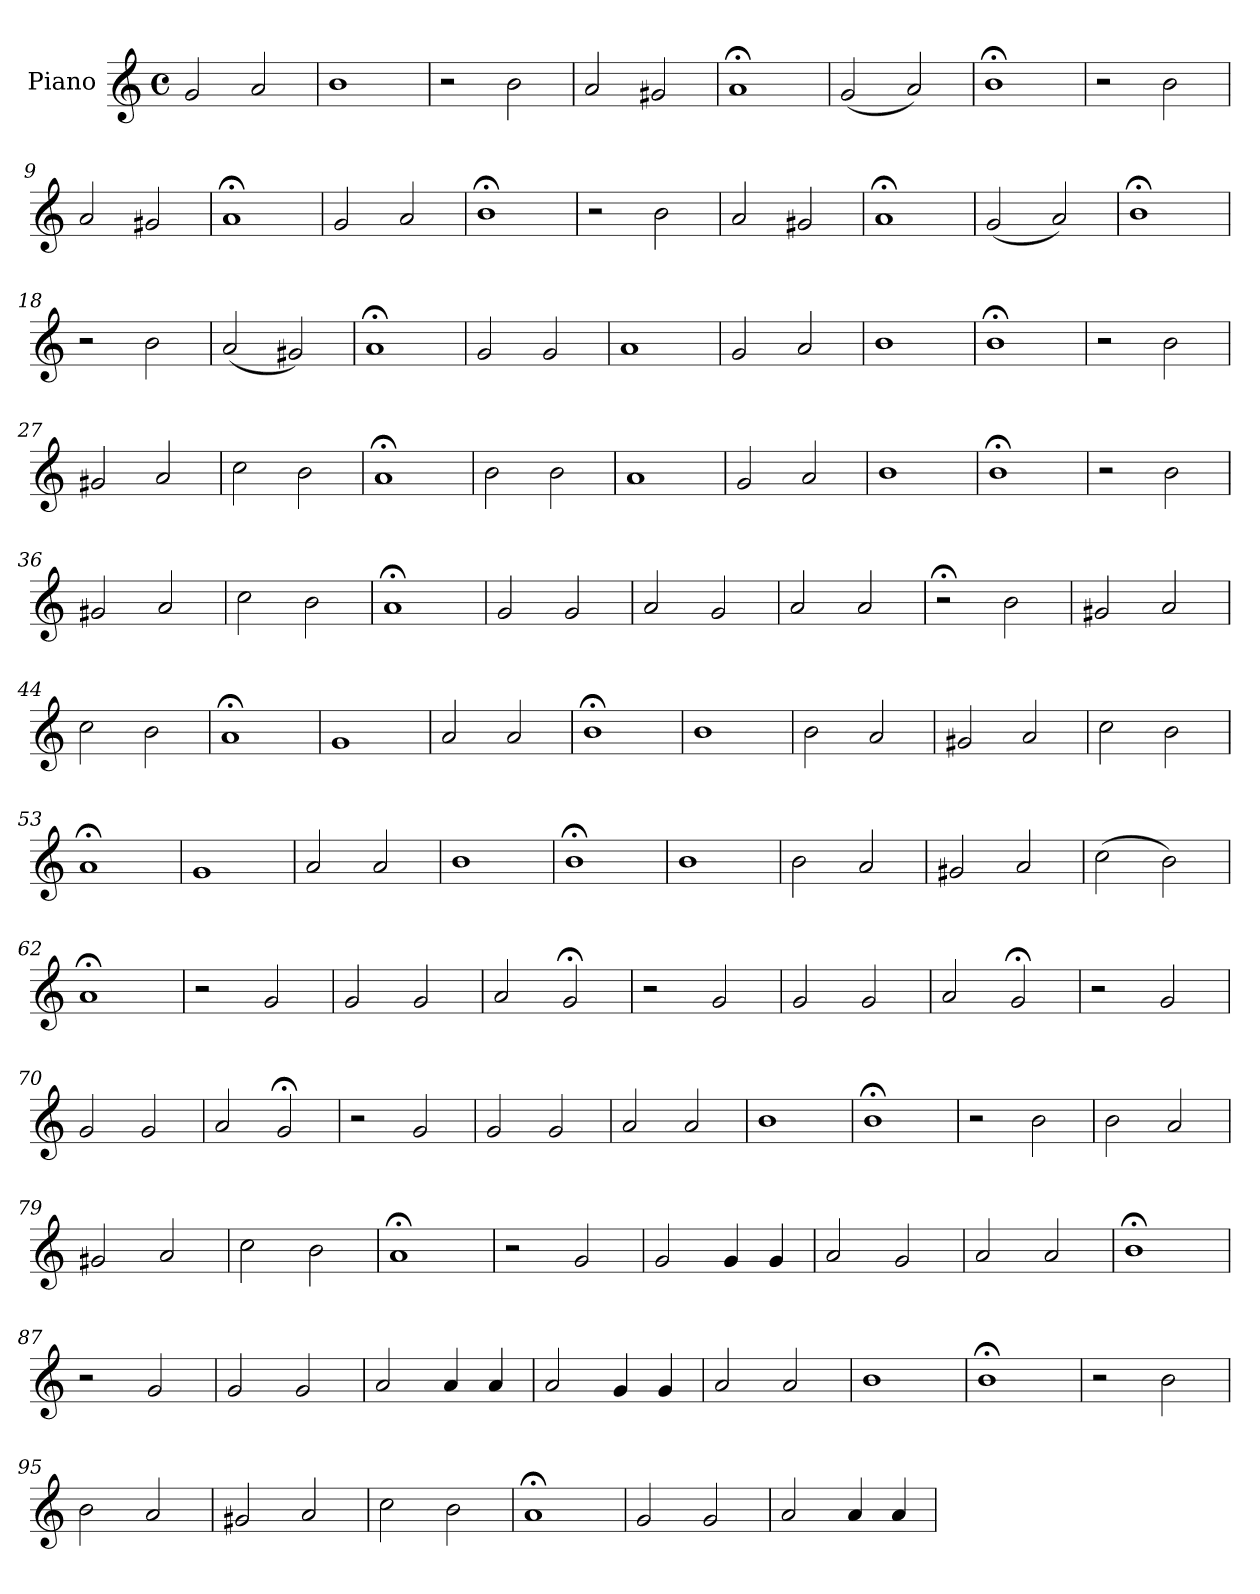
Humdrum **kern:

**kern
*part1
*staff1
*I"Piano
*I'Pno.
*clefG2
*k[]
*M4/4
*met(c)
=1
2g/
2a/
=2
1b
=3
2r
2b\
=4
2a/
2g#X/
=5
1a;<
=6
(2g/
2a/)
=7
1b;<
=8
2r
2b\
=9
2a/
2g#X/
=10
1a;<
=11
2g/
2a/
=12
1b;<
=13
2r
2b\
!!LO:LB:g=z
=14
2a/
2g#X/
=15
1a;<
=16
(2g/
2a/)
=17
1b;<
=18
2r
2b\
=19
(2a/
2g#X/)
=20
1a;<
=21
2g/
2g/
=22
1a
=23
2g/
2a/
=24
1b
=25
1b;<
=26
2r
2b\
=27
2g#X/
2a/
!!LO:LB:g=z
=28
2cc\
2b\
=29
1a;<
=30
2b\
2b\
=31
1a
=32
2g/
2a/
=33
1b
=34
1b;<
=35
2r
2b\
=36
2g#X/
2a/
=37
2cc\
2b\
=38
1a;<
=39
2g/
2g/
=40
2a/
2g/
=41
2a/
2a/
!!LO:LB:g=z
=42
2r;<
2b\
=43
2g#X/
2a/
=44
2cc\
2b\
=45
1a;<
=46
1g
=47
2a/
2a/
=48
1b;<
=49
1b
=50
2b\
2a/
=51
2g#X/
2a/
=52
2cc\
2b\
=53
1a;<
=54
1g
=55
2a/
2a/
!!LO:LB:g=z
=56
1b
=57
1b;<
=58
1b
=59
2b\
2a/
=60
2g#X/
2a/
=61
(2cc\
2b\)
=62
1a;<
=63
2r
2g/
=64
2g/
2g/
=65
2a/
2g;</
=66
2r
2g/
=67
2g/
2g/
=68
2a/
2g;</
=69
2r
2g/
!!LO:LB:g=z
=70
2g/
2g/
=71
2a/
2g;</
=72
2r
2g/
=73
2g/
2g/
=74
2a/
2a/
=75
1b
=76
1b;<
=77
2r
2b\
=78
2b\
2a/
=79
2g#X/
2a/
=80
2cc\
2b\
=81
1a;<
=82
2r
2g/
!!LO:LB:g=z
=83
2g/
4g/
4g/
=84
2a/
2g/
=85
2a/
2a/
=86
1b;<
=87
2r
2g/
=88
2g/
2g/
=89
2a/
4a/
4a/
=90
2a/
4g/
4g/
=91
2a/
2a/
=92
1b
=93
1b;<
=94
2r
2b\
!!LO:LB:g=z
=95
2b\
2a/
=96
2g#X/
2a/
=97
2cc\
2b\
=98
1a;<
=99
2g/
2g/
=100
2a/
4a/
4a/
=
*-
